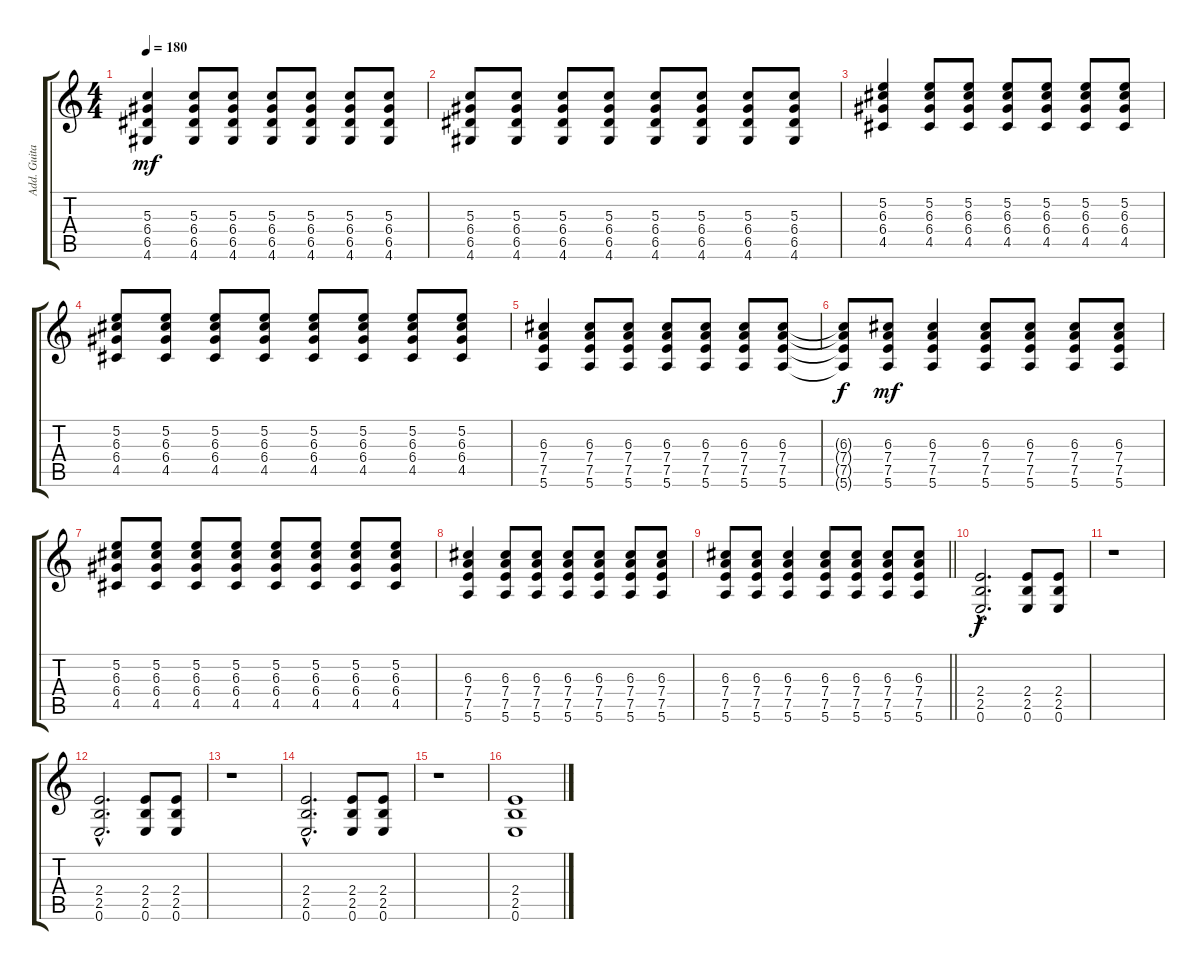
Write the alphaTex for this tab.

\track ("Add. Guitar 1" "Add. Guita") {instrument distortionguitar}
\staff {score tabs}
\tuning (E4 B3 G3 D3 A2 E2) {hide}
\ts (4 4)
\tempo 180
\clef g2
\ks c
(5.3 6.4 6.5 4.6).4{dy mf} (5.3 6.4 6.5 4.6).8 (5.3 6.4 6.5 4.6).8 (5.3 6.4 6.5 4.6).8 (5.3 6.4 6.5 4.6).8 (5.3 6.4 6.5 4.6).8 (5.3 6.4 6.5 4.6).8 |
(5.3 6.4 6.5 4.6).8 (5.3 6.4 6.5 4.6).8 (5.3 6.4 6.5 4.6).8 (5.3 6.4 6.5 4.6).8 (5.3 6.4 6.5 4.6).8 (5.3 6.4 6.5 4.6).8 (5.3 6.4 6.5 4.6).8 (5.3 6.4 6.5 4.6).8 |
(5.2 6.3 6.4 4.5).4 (5.2 6.3 6.4 4.5).8 (5.2 6.3 6.4 4.5).8 (5.2 6.3 6.4 4.5).8 (5.2 6.3 6.4 4.5).8 (5.2 6.3 6.4 4.5).8 (5.2 6.3 6.4 4.5).8 |
(5.2 6.3 6.4 4.5).8 (5.2 6.3 6.4 4.5).8 (5.2 6.3 6.4 4.5).8 (5.2 6.3 6.4 4.5).8 (5.2 6.3 6.4 4.5).8 (5.2 6.3 6.4 4.5).8 (5.2 6.3 6.4 4.5).8 (5.2 6.3 6.4 4.5).8 |
(6.3 7.4 7.5 5.6).4 (6.3 7.4 7.5 5.6).8 (6.3 7.4 7.5 5.6).8 (6.3 7.4 7.5 5.6).8 (6.3 7.4 7.5 5.6).8 (6.3 7.4 7.5 5.6).8 (6.3 7.4 7.5 5.6).8 |
(6.3{t} 7.4{t} 7.5{t} 5.6{t}).8{dy f} (6.3 7.4 7.5 5.6).8{dy mf} (6.3 7.4 7.5 5.6).4 (6.3 7.4 7.5 5.6).8 (6.3 7.4 7.5 5.6).8 (6.3 7.4 7.5 5.6).8 (6.3 7.4 7.5 5.6).8 |
(5.2 6.3 6.4 4.5).8 (5.2 6.3 6.4 4.5).8 (5.2 6.3 6.4 4.5).8 (5.2 6.3 6.4 4.5).8 (5.2 6.3 6.4 4.5).8 (5.2 6.3 6.4 4.5).8 (5.2 6.3 6.4 4.5).8 (5.2 6.3 6.4 4.5).8 |
(6.3 7.4 7.5 5.6).4 (6.3 7.4 7.5 5.6).8 (6.3 7.4 7.5 5.6).8 (6.3 7.4 7.5 5.6).8 (6.3 7.4 7.5 5.6).8 (6.3 7.4 7.5 5.6).8 (6.3 7.4 7.5 5.6).8 |
\barLineRight lightlight
(6.3 7.4 7.5 5.6).8 (6.3 7.4 7.5 5.6).8 (6.3 7.4 7.5 5.6).4 (6.3 7.4 7.5 5.6).8 (6.3 7.4 7.5 5.6).8 (6.3 7.4 7.5 5.6).8 (6.3 7.4 7.5 5.6).8 |
(2.4{hac} 2.5{hac} 0.6{hac}).2{d dy f} (2.4 2.5 0.6).8 (2.4 2.5 0.6).8 |
r.1 |
(2.4{hac} 2.5{hac} 0.6{hac}).2{d} (2.4 2.5 0.6).8 (2.4 2.5 0.6).8 |
r.1 |
(2.4{hac} 2.5{hac} 0.6{hac}).2{d} (2.4 2.5 0.6).8 (2.4 2.5 0.6).8 |
r.1 |
(2.4 2.5 0.6).1
